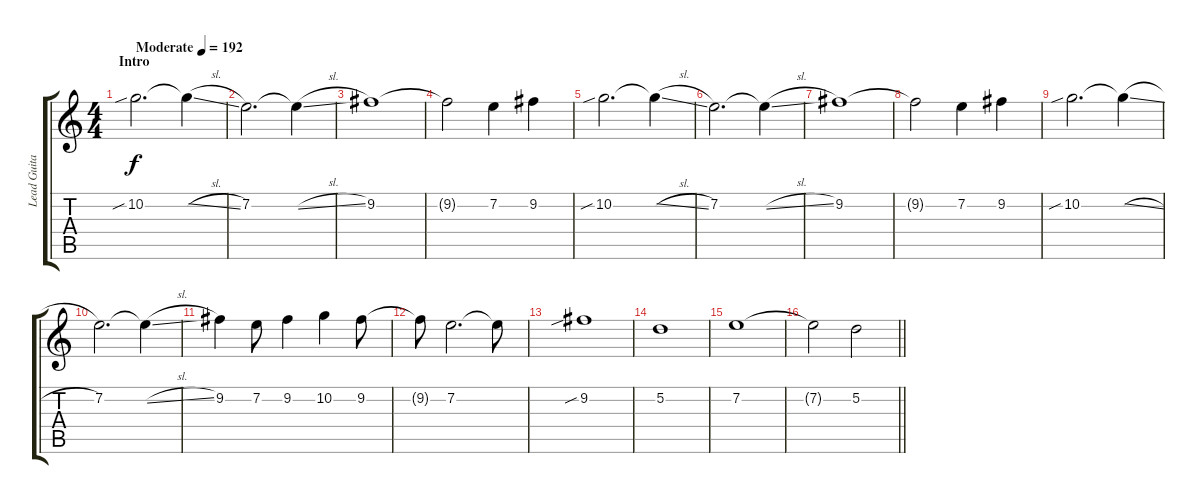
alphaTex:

\track ("Lead Guitar 2" "Lead Guita") {instrument distortionguitar}
\staff {score tabs}
\tuning (D4 A3 F3 C3 G2 C2) {hide}
\ts (4 4)
\section ("" "Intro")
\tempo (192 "Moderate")
\clef g2
\ks aminor
10.2{sib}.2{d dy f instrument distortionguitar} 10.2{sl t}.4 |
7.2.2{d} 7.2{sl t}.4 |
9.2.1 |
9.2{t}.2 7.2.4 9.2.4 |
10.2{sib}.2{d} 10.2{sl t}.4 |
7.2.2{d} 7.2{sl t}.4 |
9.2.1 |
9.2{t}.2 7.2.4 9.2.4 |
10.2{sib}.2{d} 10.2{sl t}.4 |
7.2.2{d} 7.2{sl t}.4 |
9.2.4 7.2.8 9.2.4 10.2.4 9.2.8 |
9.2{t}.8 7.2.2{d} 7.2{t}.8 |
9.2{sib}.1 |
5.2.1 |
7.2.1 |
\barLineRight lightlight
7.2{t}.2 5.2{sl}.2
